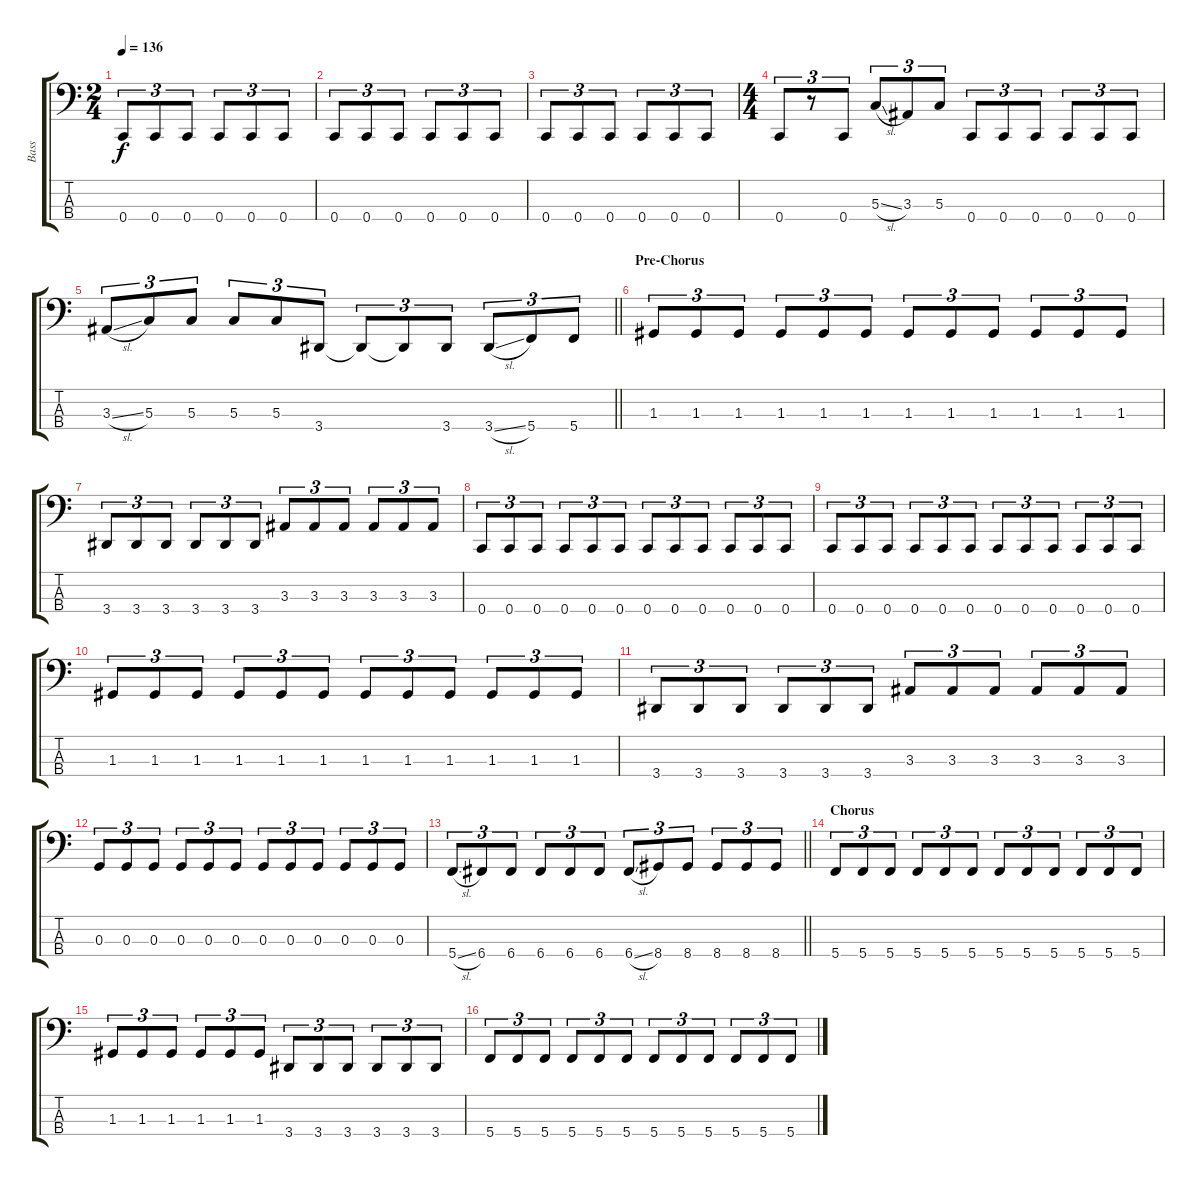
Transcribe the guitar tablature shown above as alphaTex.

\track ("Bass" "Bass") {instrument electricbasspick bank 255}
\staff {score tabs}
\tuning (F2 C2 G1 C1) {hide}
\ts (2 4)
\tempo 136
\clef f4
\ks c
0.4.8{tu (3 2) dy f} 0.4.8{tu (3 2)} 0.4.8{tu (3 2)} 0.4.8{tu (3 2)} 0.4.8{tu (3 2)} 0.4.8{tu (3 2)} |
0.4.8{tu (3 2)} 0.4.8{tu (3 2)} 0.4.8{tu (3 2)} 0.4.8{tu (3 2)} 0.4.8{tu (3 2)} 0.4.8{tu (3 2)} |
0.4.8{tu (3 2)} 0.4.8{tu (3 2)} 0.4.8{tu (3 2)} 0.4.8{tu (3 2)} 0.4.8{tu (3 2)} 0.4.8{tu (3 2)} |
\ts (4 4)
0.4.8{tu (3 2)} r.8{tu (3 2)} 0.4.8{tu (3 2)} 5.3{sl}.8{tu (3 2)} 3.3.8{tu (3 2)} 5.3.8{tu (3 2)} 0.4.8{tu (3 2)} 0.4.8{tu (3 2)} 0.4.8{tu (3 2)} 0.4.8{tu (3 2)} 0.4.8{tu (3 2)} 0.4.8{tu (3 2)} |
\barLineRight lightlight
3.3{sl}.8{tu (3 2)} 5.3.8{tu (3 2)} 5.3.8{tu (3 2)} 5.3.8{tu (3 2)} 5.3.8{tu (3 2)} 3.4.8{tu (3 2)} 3.4{t}.8{tu (3 2)} 3.4{t}.8{tu (3 2)} 3.4.8{tu (3 2)} 3.4{sl}.8{tu (3 2)} 5.4.8{tu (3 2)} 5.4.8{tu (3 2)} |
\section ("" "Pre-Chorus")
1.3.8{tu (3 2)} 1.3.8{tu (3 2)} 1.3.8{tu (3 2)} 1.3.8{tu (3 2)} 1.3.8{tu (3 2)} 1.3.8{tu (3 2)} 1.3.8{tu (3 2)} 1.3.8{tu (3 2)} 1.3.8{tu (3 2)} 1.3.8{tu (3 2)} 1.3.8{tu (3 2)} 1.3.8{tu (3 2)} |
3.4.8{tu (3 2)} 3.4.8{tu (3 2)} 3.4.8{tu (3 2)} 3.4.8{tu (3 2)} 3.4.8{tu (3 2)} 3.4.8{tu (3 2)} 3.3.8{tu (3 2)} 3.3.8{tu (3 2)} 3.3.8{tu (3 2)} 3.3.8{tu (3 2)} 3.3.8{tu (3 2)} 3.3.8{tu (3 2)} |
0.4.8{tu (3 2)} 0.4.8{tu (3 2)} 0.4.8{tu (3 2)} 0.4.8{tu (3 2)} 0.4.8{tu (3 2)} 0.4.8{tu (3 2)} 0.4.8{tu (3 2)} 0.4.8{tu (3 2)} 0.4.8{tu (3 2)} 0.4.8{tu (3 2)} 0.4.8{tu (3 2)} 0.4.8{tu (3 2)} |
0.4.8{tu (3 2)} 0.4.8{tu (3 2)} 0.4.8{tu (3 2)} 0.4.8{tu (3 2)} 0.4.8{tu (3 2)} 0.4.8{tu (3 2)} 0.4.8{tu (3 2)} 0.4.8{tu (3 2)} 0.4.8{tu (3 2)} 0.4.8{tu (3 2)} 0.4.8{tu (3 2)} 0.4.8{tu (3 2)} |
1.3.8{tu (3 2)} 1.3.8{tu (3 2)} 1.3.8{tu (3 2)} 1.3.8{tu (3 2)} 1.3.8{tu (3 2)} 1.3.8{tu (3 2)} 1.3.8{tu (3 2)} 1.3.8{tu (3 2)} 1.3.8{tu (3 2)} 1.3.8{tu (3 2)} 1.3.8{tu (3 2)} 1.3.8{tu (3 2)} |
3.4.8{tu (3 2)} 3.4.8{tu (3 2)} 3.4.8{tu (3 2)} 3.4.8{tu (3 2)} 3.4.8{tu (3 2)} 3.4.8{tu (3 2)} 3.3.8{tu (3 2)} 3.3.8{tu (3 2)} 3.3.8{tu (3 2)} 3.3.8{tu (3 2)} 3.3.8{tu (3 2)} 3.3.8{tu (3 2)} |
0.3.8{tu (3 2)} 0.3.8{tu (3 2)} 0.3.8{tu (3 2)} 0.3.8{tu (3 2)} 0.3.8{tu (3 2)} 0.3.8{tu (3 2)} 0.3.8{tu (3 2)} 0.3.8{tu (3 2)} 0.3.8{tu (3 2)} 0.3.8{tu (3 2)} 0.3.8{tu (3 2)} 0.3.8{tu (3 2)} |
\barLineRight lightlight
5.4{sl}.8{tu (3 2)} 6.4.8{tu (3 2)} 6.4.8{tu (3 2)} 6.4.8{tu (3 2)} 6.4.8{tu (3 2)} 6.4.8{tu (3 2)} 6.4{sl}.8{tu (3 2)} 8.4.8{tu (3 2)} 8.4.8{tu (3 2)} 8.4.8{tu (3 2)} 8.4.8{tu (3 2)} 8.4.8{tu (3 2)} |
\section ("" "Chorus")
5.4.8{tu (3 2)} 5.4.8{tu (3 2)} 5.4.8{tu (3 2)} 5.4.8{tu (3 2)} 5.4.8{tu (3 2)} 5.4.8{tu (3 2)} 5.4.8{tu (3 2)} 5.4.8{tu (3 2)} 5.4.8{tu (3 2)} 5.4.8{tu (3 2)} 5.4.8{tu (3 2)} 5.4.8{tu (3 2)} |
1.3.8{tu (3 2)} 1.3.8{tu (3 2)} 1.3.8{tu (3 2)} 1.3.8{tu (3 2)} 1.3.8{tu (3 2)} 1.3.8{tu (3 2)} 3.4.8{tu (3 2)} 3.4.8{tu (3 2)} 3.4.8{tu (3 2)} 3.4.8{tu (3 2)} 3.4.8{tu (3 2)} 3.4.8{tu (3 2)} |
5.4.8{tu (3 2)} 5.4.8{tu (3 2)} 5.4.8{tu (3 2)} 5.4.8{tu (3 2)} 5.4.8{tu (3 2)} 5.4.8{tu (3 2)} 5.4.8{tu (3 2)} 5.4.8{tu (3 2)} 5.4.8{tu (3 2)} 5.4.8{tu (3 2)} 5.4.8{tu (3 2)} 5.4.8{tu (3 2)}
